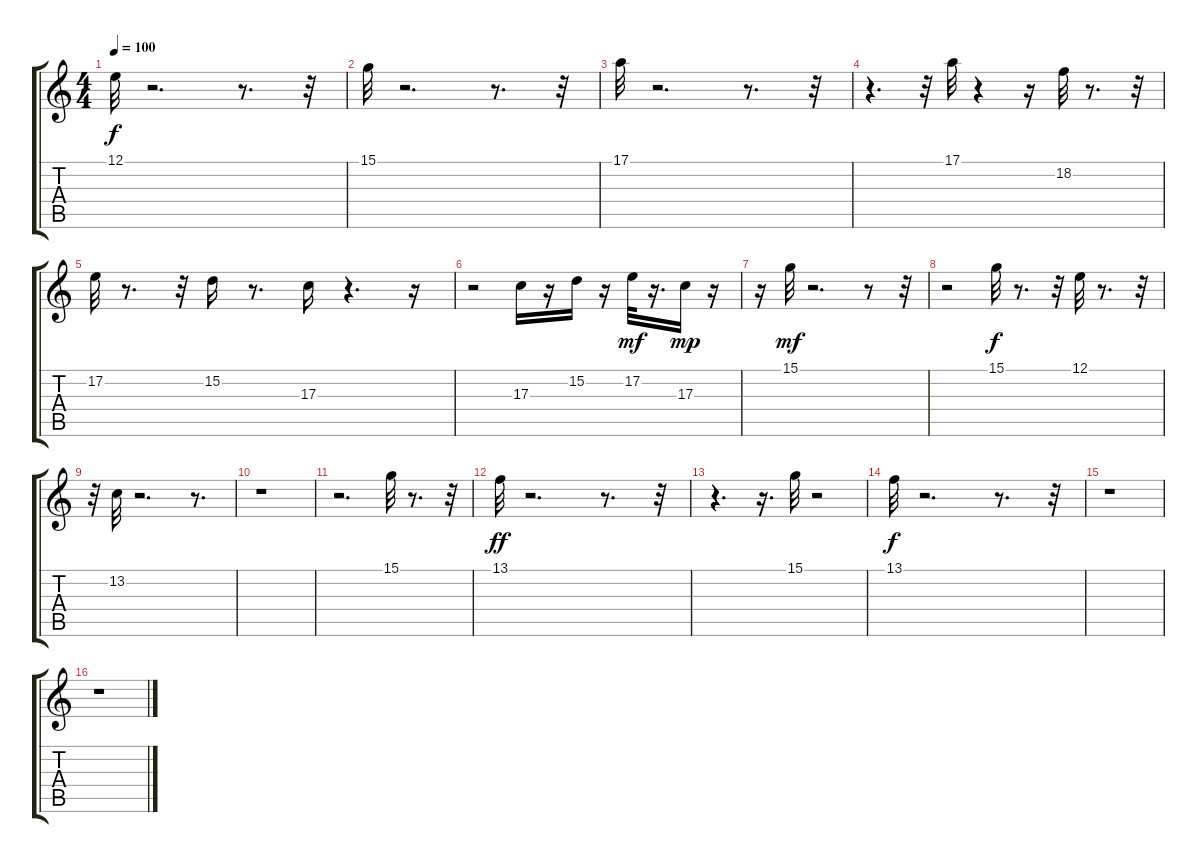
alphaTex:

\track "" {instrument glockenspiel}
\staff {score tabs}
\tuning (E4 B3 G3 D3 A2 E2) {hide}
\ts (4 4)
\tempo 100
\clef g2
\ks c
12.1.32{dy f} r.2{d} r.8{d} r.32 |
15.1.32 r.2{d} r.8{d} r.32 |
17.1.32 r.2{d} r.8{d} r.32 |
r.4{d} r.32 17.1.32 r.4 r.16 18.2.32 r.8{d} r.32 |
17.2.32 r.8{d} r.32 15.2.16 r.8{d} 17.3.16 r.4{d} r.16 |
r.2 17.3.16 r.16 15.2.16 r.16 17.2.32{dy mf} r.16{d} 17.3.16{dy mp} r.16 |
r.16 15.1.32{dy mf} r.2{d} r.8 r.32 |
r.2 15.1.32{dy f} r.8{d} r.32 12.1.32 r.8{d} r.32 |
r.32 13.2.32 r.2{d} r.8{d} |
r.1 |
r.2{d} 15.1.32 r.8{d} r.32 |
13.1.32{dy ff} r.2{d} r.8{d} r.32 |
r.4{d} r.16{d} 15.1.32 r.2 |
13.1.32{dy f} r.2{d} r.8{d} r.32 |
r.1 |
r.1
